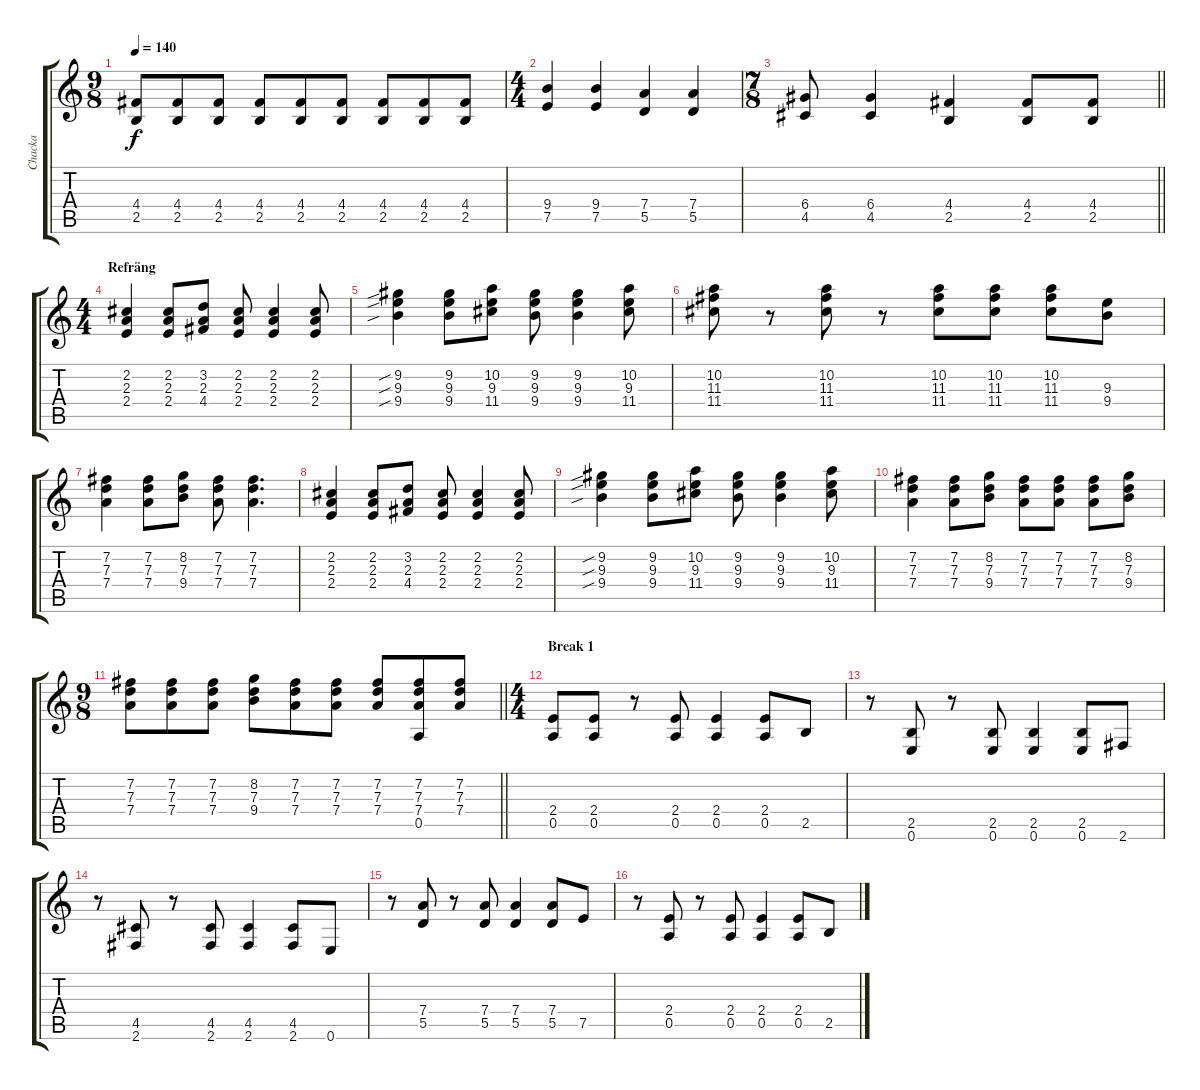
\track ("Chacka" "Chacka") {instrument distortionguitar}
\staff {score tabs}
\tuning (E4 B3 G3 D3 A2 E2) {hide}
\ts (9 8)
\tempo 140
\clef g2
\ks c
(4.4 2.5).8{dy f} (4.4 2.5).8 (4.4 2.5).8 (4.4 2.5).8 (4.4 2.5).8 (4.4 2.5).8 (4.4 2.5).8 (4.4 2.5).8 (4.4 2.5).8 |
\ts (4 4)
(9.4 7.5).4 (9.4 7.5).4 (7.4 5.5).4 (7.4 5.5).4 |
\ts (7 8)
\barLineRight lightlight
(6.4 4.5).8 (6.4 4.5).4 (4.4 2.5).4 (4.4 2.5).8 (4.4 2.5).8 |
\ts (4 4)
\section ("" "Refräng")
(2.2 2.3 2.4).4 (2.2 2.3 2.4).8 (3.2 2.3 4.4).8 (2.2 2.3 2.4).8 (2.2 2.3 2.4).4 (2.2 2.3 2.4).8 |
(9.2{sib} 9.3{sib} 9.4{sib}).4 (9.2 9.3 9.4).8 (10.2 9.3 11.4).8 (9.2 9.3 9.4).8 (9.2 9.3 9.4).4 (10.2 9.3 11.4).8 |
(10.2 11.3 11.4).8 r.8 (10.2 11.3 11.4).8 r.8 (10.2 11.3 11.4).8 (10.2 11.3 11.4).8 (10.2 11.3 11.4).8 (9.3 9.4).8 |
(7.2 7.3 7.4).4 (7.2 7.3 7.4).8 (8.2 7.3 9.4).8 (7.2 7.3 7.4).8 (7.2 7.3 7.4).4{d} |
(2.2 2.3 2.4).4 (2.2 2.3 2.4).8 (3.2 2.3 4.4).8 (2.2 2.3 2.4).8 (2.2 2.3 2.4).4 (2.2 2.3 2.4).8 |
(9.2{sib} 9.3{sib} 9.4{sib}).4 (9.2 9.3 9.4).8 (10.2 9.3 11.4).8 (9.2 9.3 9.4).8 (9.2 9.3 9.4).4 (10.2 9.3 11.4).8 |
(7.2 7.3 7.4).4 (7.2 7.3 7.4).8 (8.2 7.3 9.4).8 (7.2 7.3 7.4).8 (7.2 7.3 7.4).8 (7.2 7.3 7.4).8 (8.2 7.3 9.4).8 |
\ts (9 8)
\barLineRight lightlight
(7.2 7.3 7.4).8 (7.2 7.3 7.4).8 (7.2 7.3 7.4).8 (8.2 7.3 9.4).8 (7.2 7.3 7.4).8 (7.2 7.3 7.4).8 (7.2 7.3 7.4).8 (7.2 7.3 7.4 0.5).8 (7.2 7.3 7.4).8 |
\ts (4 4)
\section ("" "Break 1")
(2.4 0.5).8 (2.4 0.5).8 r.8 (2.4 0.5).8 (2.4 0.5).4 (2.4 0.5).8 2.5.8 |
r.8 (2.5 0.6).8 r.8 (2.5 0.6).8 (2.5 0.6).4 (2.5 0.6).8 2.6.8 |
r.8 (4.5 2.6).8 r.8 (4.5 2.6).8 (4.5 2.6).4 (4.5 2.6).8 0.6.8 |
r.8 (7.4 5.5).8 r.8 (7.4 5.5).8 (7.4 5.5).4 (7.4 5.5).8 7.5.8 |
r.8 (2.4 0.5).8 r.8 (2.4 0.5).8 (2.4 0.5).4 (2.4 0.5).8 2.5.8
